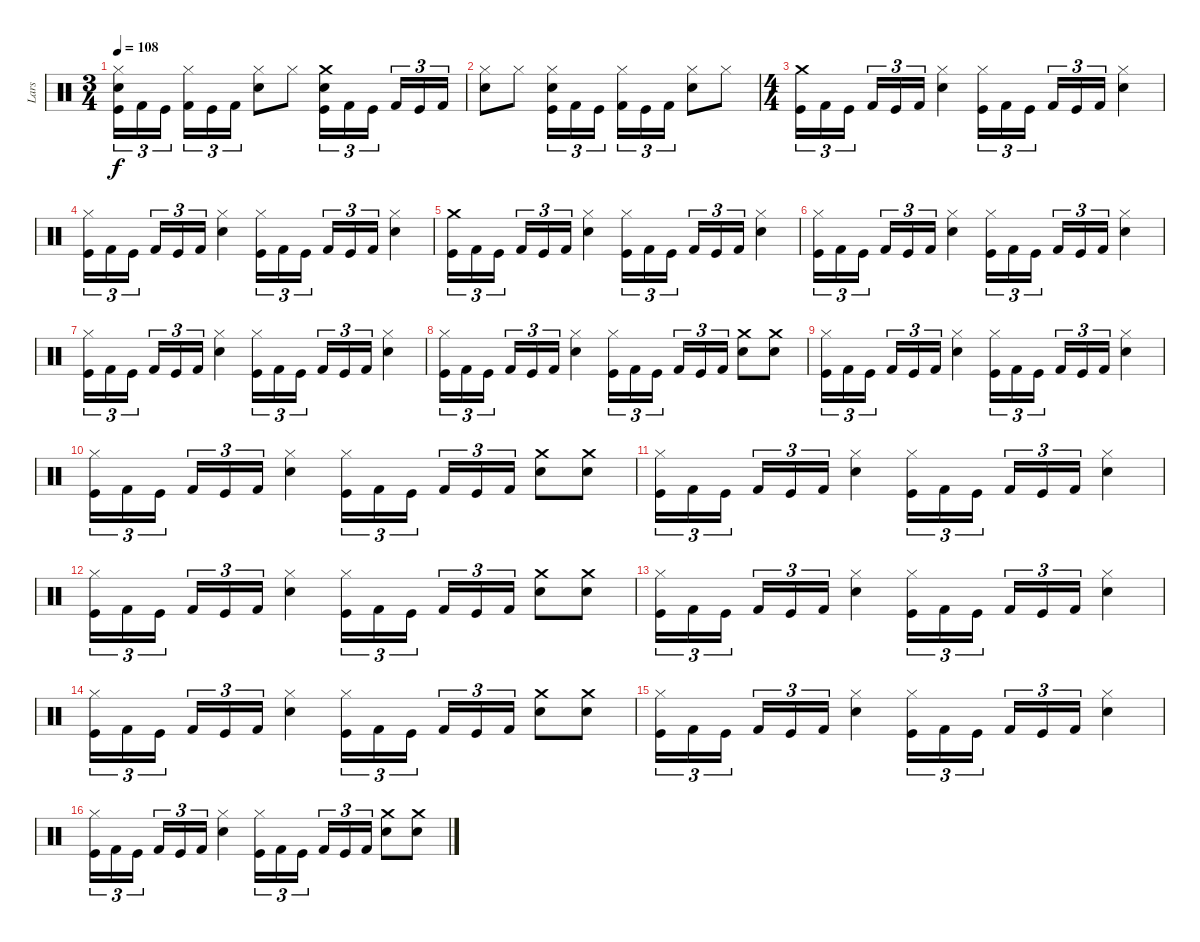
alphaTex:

\track ("Lars" "Lars") {instrument percussion}
\staff {score}
\articulation defaults
\ts (3 4)
\tempo 108
\clef neutral
\ks c
("Hi-Hat (closed)" "Snare (hit) 2" "Kick (hit)").16{tu (3 2) dy f} "Kick (hit) 2".16{tu (3 2)} "Kick (hit)".16{tu (3 2)} ("Hi-Hat (closed)" "Kick (hit) 2").16{tu (3 2)} "Kick (hit)".16{tu (3 2)} "Kick (hit) 2".16{tu (3 2)} ("Snare (hit) 2" "Hi-Hat (closed)").8 "Hi-Hat (closed)".8 ("Crash medium (hit)" "Snare (hit) 2" "Kick (hit)").16{tu (3 2)} "Kick (hit) 2".16{tu (3 2)} "Kick (hit)".16{tu (3 2)} "Kick (hit) 2".16{tu (3 2)} "Kick (hit)".16{tu (3 2)} "Kick (hit) 2".16{tu (3 2)} |
("Hi-Hat (closed)" "Snare (hit) 2").8 "Hi-Hat (closed)".8 ("Hi-Hat (closed)" "Snare (hit) 2" "Kick (hit)").16{tu (3 2)} "Kick (hit) 2".16{tu (3 2)} "Kick (hit)".16{tu (3 2)} ("Hi-Hat (closed)" "Kick (hit) 2").16{tu (3 2)} "Kick (hit)".16{tu (3 2)} "Kick (hit) 2".16{tu (3 2)} ("Snare (hit) 2" "Hi-Hat (closed)").8 "Hi-Hat (closed)".8 |
\ts (4 4)
("Crash medium (hit)" "Kick (hit)").16{tu (3 2)} "Kick (hit) 2".16{tu (3 2)} "Kick (hit)".16{tu (3 2)} "Kick (hit) 2".16{tu (3 2)} "Kick (hit)".16{tu (3 2)} "Kick (hit) 2".16{tu (3 2)} ("Snare (hit) 2" "Hi-Hat (closed)").4 ("Hi-Hat (closed)" "Kick (hit)").16{tu (3 2)} "Kick (hit) 2".16{tu (3 2)} "Kick (hit)".16{tu (3 2)} "Kick (hit) 2".16{tu (3 2)} "Kick (hit)".16{tu (3 2)} "Kick (hit) 2".16{tu (3 2)} ("Snare (hit) 2" "Hi-Hat (closed)").4 |
("Hi-Hat (closed)" "Kick (hit)").16{tu (3 2)} "Kick (hit) 2".16{tu (3 2)} "Kick (hit)".16{tu (3 2)} "Kick (hit) 2".16{tu (3 2)} "Kick (hit)".16{tu (3 2)} "Kick (hit) 2".16{tu (3 2)} ("Snare (hit) 2" "Hi-Hat (closed)").4 ("Hi-Hat (closed)" "Kick (hit)").16{tu (3 2)} "Kick (hit) 2".16{tu (3 2)} "Kick (hit)".16{tu (3 2)} "Kick (hit) 2".16{tu (3 2)} "Kick (hit)".16{tu (3 2)} "Kick (hit) 2".16{tu (3 2)} ("Snare (hit) 2" "Hi-Hat (closed)").4 |
("Crash medium (hit)" "Kick (hit)").16{tu (3 2)} "Kick (hit) 2".16{tu (3 2)} "Kick (hit)".16{tu (3 2)} "Kick (hit) 2".16{tu (3 2)} "Kick (hit)".16{tu (3 2)} "Kick (hit) 2".16{tu (3 2)} ("Snare (hit) 2" "Hi-Hat (closed)").4 ("Hi-Hat (closed)" "Kick (hit)").16{tu (3 2)} "Kick (hit) 2".16{tu (3 2)} "Kick (hit)".16{tu (3 2)} "Kick (hit) 2".16{tu (3 2)} "Kick (hit)".16{tu (3 2)} "Kick (hit) 2".16{tu (3 2)} ("Snare (hit) 2" "Hi-Hat (closed)").4 |
("Hi-Hat (closed)" "Kick (hit)").16{tu (3 2)} "Kick (hit) 2".16{tu (3 2)} "Kick (hit)".16{tu (3 2)} "Kick (hit) 2".16{tu (3 2)} "Kick (hit)".16{tu (3 2)} "Kick (hit) 2".16{tu (3 2)} ("Snare (hit) 2" "Hi-Hat (closed)").4 ("Hi-Hat (closed)" "Kick (hit)").16{tu (3 2)} "Kick (hit) 2".16{tu (3 2)} "Kick (hit)".16{tu (3 2)} "Kick (hit) 2".16{tu (3 2)} "Kick (hit)".16{tu (3 2)} "Kick (hit) 2".16{tu (3 2)} ("Snare (hit) 2" "Hi-Hat (closed)").4 |
("Hi-Hat (closed)" "Kick (hit)").16{tu (3 2)} "Kick (hit) 2".16{tu (3 2)} "Kick (hit)".16{tu (3 2)} "Kick (hit) 2".16{tu (3 2)} "Kick (hit)".16{tu (3 2)} "Kick (hit) 2".16{tu (3 2)} ("Snare (hit) 2" "Hi-Hat (closed)").4 ("Hi-Hat (closed)" "Kick (hit)").16{tu (3 2)} "Kick (hit) 2".16{tu (3 2)} "Kick (hit)".16{tu (3 2)} "Kick (hit) 2".16{tu (3 2)} "Kick (hit)".16{tu (3 2)} "Kick (hit) 2".16{tu (3 2)} ("Snare (hit) 2" "Hi-Hat (closed)").4 |
("Hi-Hat (closed)" "Kick (hit)").16{tu (3 2)} "Kick (hit) 2".16{tu (3 2)} "Kick (hit)".16{tu (3 2)} "Kick (hit) 2".16{tu (3 2)} "Kick (hit)".16{tu (3 2)} "Kick (hit) 2".16{tu (3 2)} ("Snare (hit) 2" "Hi-Hat (closed)").4 ("Hi-Hat (closed)" "Kick (hit)").16{tu (3 2)} "Kick (hit) 2".16{tu (3 2)} "Kick (hit)".16{tu (3 2)} "Kick (hit) 2".16{tu (3 2)} "Kick (hit)".16{tu (3 2)} "Kick (hit) 2".16{tu (3 2)} ("Snare (hit) 2" "Crash medium (hit)").8 ("Snare (hit) 2" "Crash medium (hit)").8 |
("Hi-Hat (closed)" "Kick (hit)").16{tu (3 2)} "Kick (hit) 2".16{tu (3 2)} "Kick (hit)".16{tu (3 2)} "Kick (hit) 2".16{tu (3 2)} "Kick (hit)".16{tu (3 2)} "Kick (hit) 2".16{tu (3 2)} ("Snare (hit) 2" "Hi-Hat (closed)").4 ("Hi-Hat (closed)" "Kick (hit)").16{tu (3 2)} "Kick (hit) 2".16{tu (3 2)} "Kick (hit)".16{tu (3 2)} "Kick (hit) 2".16{tu (3 2)} "Kick (hit)".16{tu (3 2)} "Kick (hit) 2".16{tu (3 2)} ("Snare (hit) 2" "Hi-Hat (closed)").4 |
("Hi-Hat (closed)" "Kick (hit)").16{tu (3 2)} "Kick (hit) 2".16{tu (3 2)} "Kick (hit)".16{tu (3 2)} "Kick (hit) 2".16{tu (3 2)} "Kick (hit)".16{tu (3 2)} "Kick (hit) 2".16{tu (3 2)} ("Snare (hit) 2" "Hi-Hat (closed)").4 ("Hi-Hat (closed)" "Kick (hit)").16{tu (3 2)} "Kick (hit) 2".16{tu (3 2)} "Kick (hit)".16{tu (3 2)} "Kick (hit) 2".16{tu (3 2)} "Kick (hit)".16{tu (3 2)} "Kick (hit) 2".16{tu (3 2)} ("Snare (hit) 2" "Crash medium (hit)").8 ("Snare (hit) 2" "Crash medium (hit)").8 |
("Hi-Hat (closed)" "Kick (hit)").16{tu (3 2)} "Kick (hit) 2".16{tu (3 2)} "Kick (hit)".16{tu (3 2)} "Kick (hit) 2".16{tu (3 2)} "Kick (hit)".16{tu (3 2)} "Kick (hit) 2".16{tu (3 2)} ("Snare (hit) 2" "Hi-Hat (closed)").4 ("Hi-Hat (closed)" "Kick (hit)").16{tu (3 2)} "Kick (hit) 2".16{tu (3 2)} "Kick (hit)".16{tu (3 2)} "Kick (hit) 2".16{tu (3 2)} "Kick (hit)".16{tu (3 2)} "Kick (hit) 2".16{tu (3 2)} ("Snare (hit) 2" "Hi-Hat (closed)").4 |
("Hi-Hat (closed)" "Kick (hit)").16{tu (3 2)} "Kick (hit) 2".16{tu (3 2)} "Kick (hit)".16{tu (3 2)} "Kick (hit) 2".16{tu (3 2)} "Kick (hit)".16{tu (3 2)} "Kick (hit) 2".16{tu (3 2)} ("Snare (hit) 2" "Hi-Hat (closed)").4 ("Hi-Hat (closed)" "Kick (hit)").16{tu (3 2)} "Kick (hit) 2".16{tu (3 2)} "Kick (hit)".16{tu (3 2)} "Kick (hit) 2".16{tu (3 2)} "Kick (hit)".16{tu (3 2)} "Kick (hit) 2".16{tu (3 2)} ("Snare (hit) 2" "Crash medium (hit)").8 ("Snare (hit) 2" "Crash medium (hit)").8 |
("Hi-Hat (closed)" "Kick (hit)").16{tu (3 2)} "Kick (hit) 2".16{tu (3 2)} "Kick (hit)".16{tu (3 2)} "Kick (hit) 2".16{tu (3 2)} "Kick (hit)".16{tu (3 2)} "Kick (hit) 2".16{tu (3 2)} ("Snare (hit) 2" "Hi-Hat (closed)").4 ("Hi-Hat (closed)" "Kick (hit)").16{tu (3 2)} "Kick (hit) 2".16{tu (3 2)} "Kick (hit)".16{tu (3 2)} "Kick (hit) 2".16{tu (3 2)} "Kick (hit)".16{tu (3 2)} "Kick (hit) 2".16{tu (3 2)} ("Snare (hit) 2" "Hi-Hat (closed)").4 |
("Hi-Hat (closed)" "Kick (hit)").16{tu (3 2)} "Kick (hit) 2".16{tu (3 2)} "Kick (hit)".16{tu (3 2)} "Kick (hit) 2".16{tu (3 2)} "Kick (hit)".16{tu (3 2)} "Kick (hit) 2".16{tu (3 2)} ("Snare (hit) 2" "Hi-Hat (closed)").4 ("Hi-Hat (closed)" "Kick (hit)").16{tu (3 2)} "Kick (hit) 2".16{tu (3 2)} "Kick (hit)".16{tu (3 2)} "Kick (hit) 2".16{tu (3 2)} "Kick (hit)".16{tu (3 2)} "Kick (hit) 2".16{tu (3 2)} ("Snare (hit) 2" "Crash medium (hit)").8 ("Snare (hit) 2" "Crash medium (hit)").8 |
("Hi-Hat (closed)" "Kick (hit)").16{tu (3 2)} "Kick (hit) 2".16{tu (3 2)} "Kick (hit)".16{tu (3 2)} "Kick (hit) 2".16{tu (3 2)} "Kick (hit)".16{tu (3 2)} "Kick (hit) 2".16{tu (3 2)} ("Snare (hit) 2" "Hi-Hat (closed)").4 ("Hi-Hat (closed)" "Kick (hit)").16{tu (3 2)} "Kick (hit) 2".16{tu (3 2)} "Kick (hit)".16{tu (3 2)} "Kick (hit) 2".16{tu (3 2)} "Kick (hit)".16{tu (3 2)} "Kick (hit) 2".16{tu (3 2)} ("Snare (hit) 2" "Hi-Hat (closed)").4 |
("Hi-Hat (closed)" "Kick (hit)").16{tu (3 2)} "Kick (hit) 2".16{tu (3 2)} "Kick (hit)".16{tu (3 2)} "Kick (hit) 2".16{tu (3 2)} "Kick (hit)".16{tu (3 2)} "Kick (hit) 2".16{tu (3 2)} ("Snare (hit) 2" "Hi-Hat (closed)").4 ("Hi-Hat (closed)" "Kick (hit)").16{tu (3 2)} "Kick (hit) 2".16{tu (3 2)} "Kick (hit)".16{tu (3 2)} "Kick (hit) 2".16{tu (3 2)} "Kick (hit)".16{tu (3 2)} "Kick (hit) 2".16{tu (3 2)} ("Snare (hit) 2" "Crash medium (hit)").8 ("Snare (hit) 2" "Crash medium (hit)").8
